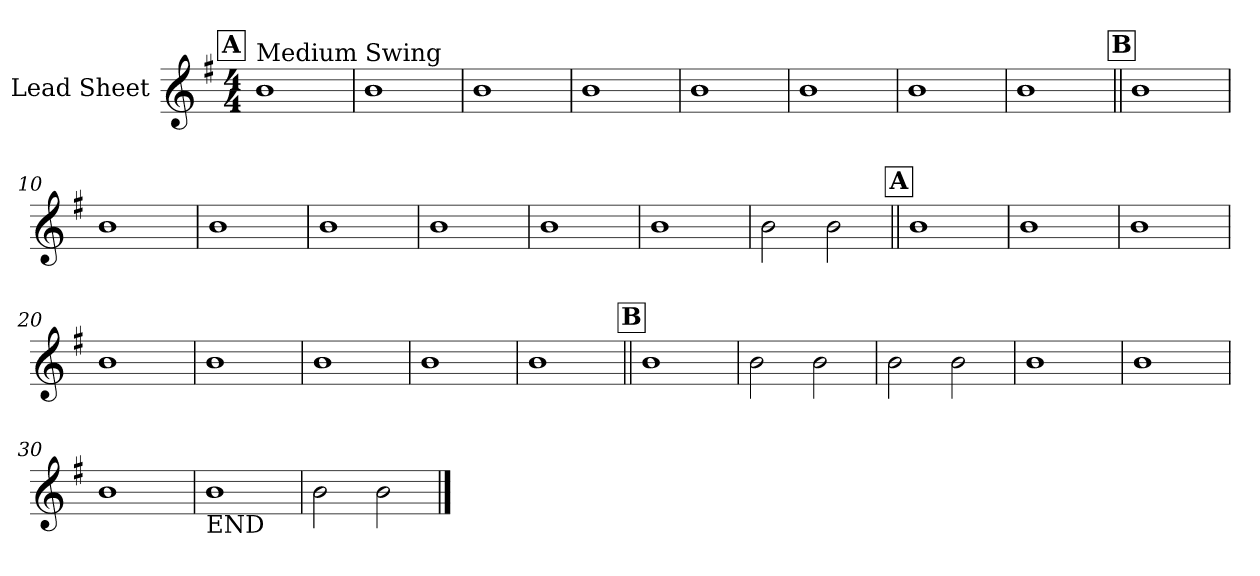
**kern
*part1
*staff1
*I"Lead Sheet
*clefG2
*k[f#]
*G:
*M4/4
!!LO:REH:place=s1:a:fs=14:t=A
=1
!LO:TX:a:t=Medium Swing
1b
=2
1b
=3
1b
=4
1b
!!LO:LB:g=z
=5
1b
=6
1b
=7
1b
=8
1b
!!LO:LB:g=z
!!LO:REH:place=s1:a:fs=14:t=B
=9||
1b
=10
1b
=11
1b
=12
1b
!!LO:LB:g=z
=13
1b
=14
1b
=15
1b
=16
2b\
2b\
!!LO:LB:g=z
!!LO:REH:place=s1:a:fs=14:t=A
=17||
1b
=18
1b
=19
1b
=20
1b
!!LO:LB:g=z
=21
1b
=22
1b
=23
1b
=24
1b
!!LO:LB:g=z
!!LO:REH:place=s1:a:fs=14:t=B
=25||
1b
=26
2b\
2b\
=27
2b\
2b\
=28
1b
!!LO:LB:g=z
=29
1b
=30
1b
=31
!LO:TX:b:t=END
1b
=32
2b\
2b\
==
*-
